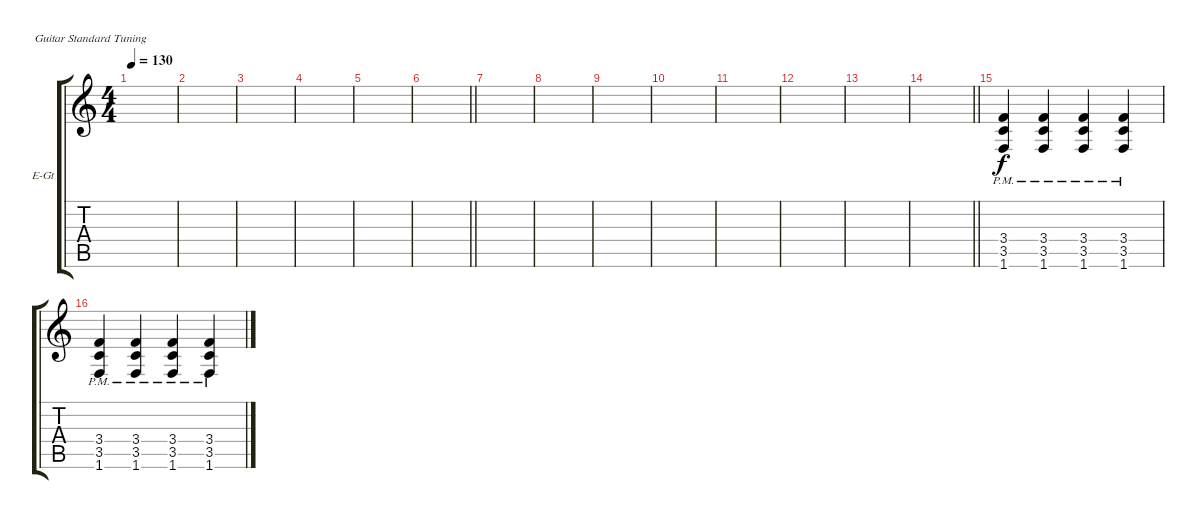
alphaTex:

\bracketExtendMode groupsimilarinstruments
\firstSystemTrackNameOrientation horizontal
\otherSystemsTrackNameOrientation horizontal
\track ("Rhytm Guitar" "E-Gt") {instrument overdrivenguitar}
\staff {score tabs}
\tuning (E4 B3 G3 D3 A2 E2)
\ts (4 4)
\tempo 130
\clef g2
\ks c
|
|
|
|
|
\barLineRight lightlight
|
|
|
|
|
|
|
|
\barLineRight lightlight
|
\section ("" "")
(3.4{pm} 3.5{pm} 1.6{pm}).4 (3.4{pm} 3.5{pm} 1.6{pm}).4 (3.4{pm} 3.5{pm} 1.6{pm}).4 (3.4{pm} 3.5{pm} 1.6{pm}).4 |
(3.4{pm} 3.5{pm} 1.6{pm}).4 (3.4{pm} 3.5{pm} 1.6{pm}).4 (3.4{pm} 3.5{pm} 1.6{pm}).4 (3.4{pm} 3.5{pm} 1.6{pm}).4
